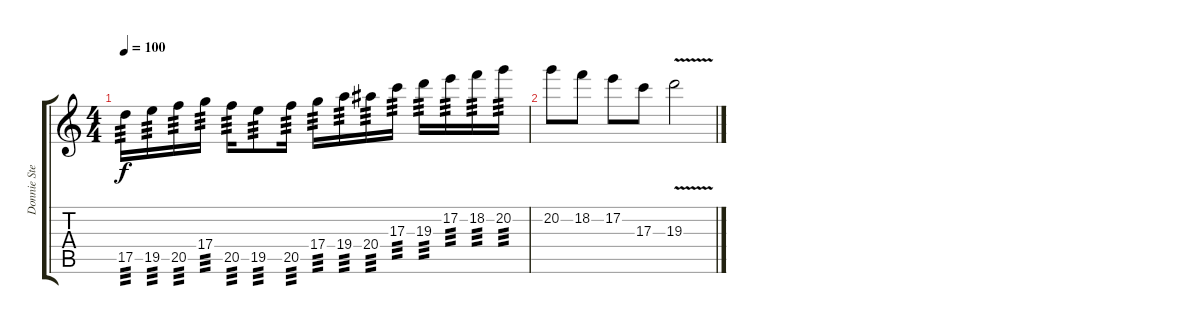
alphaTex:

\track ("Donnie Steele" "Donnie Ste") {instrument distortionguitar}
\staff {score tabs}
\tuning (E4 B3 G3 D3 A2 E2) {hide}
\ts (4 4)
\tempo 100
\clef g2
\ks c
17.5.16{tp 3 dy f} 19.5.16{tp 3} 20.5.16{tp 3} 17.4.16{tp 3} 20.5.16{tp 3} 19.5.8{tp 3} 20.5.16{tp 3} 17.4.16{tp 3} 19.4.16{tp 3} 20.4.16{tp 3} 17.3.16{tp 3} 19.3.16{tp 3} 17.2.16{tp 3} 18.2.16{tp 3} 20.2.16{tp 3} |
20.2.8 18.2.8 17.2.8 17.3.8 19.3{v}.2
